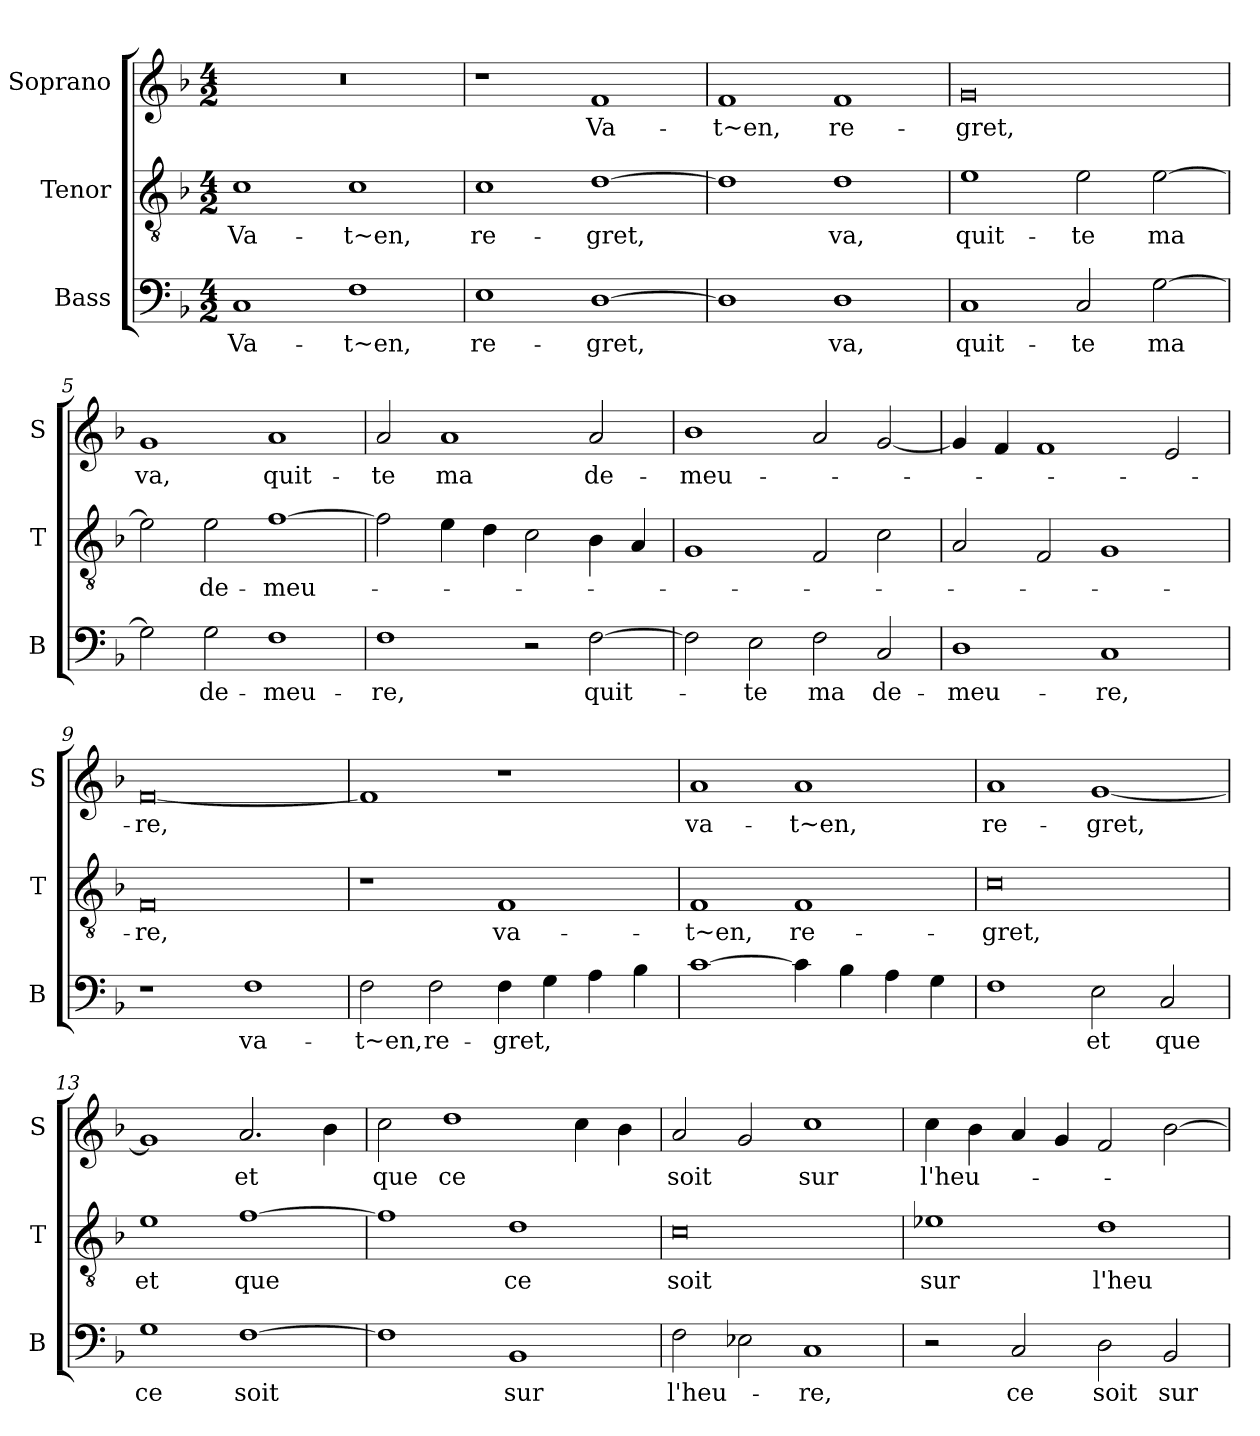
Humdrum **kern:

**kern	**text	**kern	**text	**kern	**text
*part3	*part3	*part2	*part2	*part1	*part1
*staff3	*staff3	*staff2	*staff2	*staff1	*staff1
*I"Bass	*	*I"Tenor	*	*I"Soprano	*
*I'B	*	*I'T	*	*I'S	*
*clefF4	*	*clefGv2	*	*clefG2	*
*k[b-]	*	*k[b-]	*	*k[b-]	*
*F:	*	*F:	*	*F:	*
*M4/2	*	*M4/2	*	*M4/2	*
=1	=1	=1	=1	=1	=1
!	!LO:LY:b	!	!LO:LY:b	!	!
1C	Va-	1c	Va-	0r	.
!	!LO:LY:b	!	!LO:LY:b	!	!
1F	-t~en,	1c	-t~en,	.	.
=2	=2	=2	=2	=2	=2
!	!LO:LY:b	!	!LO:LY:b	!	!
1E	re-	1c	re-	1r	.
!	!LO:LY:b	!	!LO:LY:b	!	!LO:LY:b
[1D	-gret,	[1d	-gret,	1f	Va-
=3	=3	=3	=3	=3	=3
!	!	!	!	!	!LO:LY:b
1D]	.	1d]	.	1f	-t~en,
!	!LO:LY:b	!	!LO:LY:b	!	!LO:LY:b
1D	va,	1d	va,	1f	re-
=4	=4	=4	=4	=4	=4
!	!LO:LY:b	!	!LO:LY:b	!	!LO:LY:b
1C	quit-	1e	quit-	0g	-gret,
!	!LO:LY:b	!	!LO:LY:b	!	!
2C/	-te	2e\	-te	.	.
!	!LO:LY:b	!	!LO:LY:b	!	!
[2G\	ma	[2e\	ma	.	.
=5	=5	=5	=5	=5	=5
!	!	!	!	!	!LO:LY:b
2G\]	.	2e\]	.	1g	va,
!	!LO:LY:b	!	!LO:LY:b	!	!
2G\	de-	2e\	de-	.	.
!	!LO:LY:b	!	!LO:LY:b	!	!LO:LY:b
1F	-meu-	[1f	-meu-	1a	quit-
!!LO:LB:g=z
=6	=6	=6	=6	=6	=6
!	!LO:LY:b	!	!	!	!LO:LY:b
1F	-re,	2f\]	.	2a/	-te
!	!	!	!	!	!LO:LY:b
.	.	4e\	.	1a	ma
.	.	4d\	.	.	.
2r	.	2c\	.	.	.
!	!LO:LY:b	!	!	!	!LO:LY:b
[2F\	quit-	4B-\	.	2a/	de-
.	.	4A/	.	.	.
=7	=7	=7	=7	=7	=7
!	!	!	!	!	!LO:LY:b
2F\]	.	1G	.	1b-	-meu-
!	!LO:LY:b	!	!	!	!
2E\	-te	.	.	.	.
!	!LO:LY:b	!	!	!	!
2F\	ma	2F/	.	2a/	.
!	!LO:LY:b	!	!	!	!
2C/	de-	2c\	.	[2g/	.
=8	=8	=8	=8	=8	=8
!	!LO:LY:b	!	!	!	!
1D	-meu-	2A/	.	4g/]	.
.	.	.	.	4f/	.
.	.	2F/	.	1f	.
!	!LO:LY:b	!	!	!	!
1C	-re,	1G	.	.	.
.	.	.	.	2e/	.
=9	=9	=9	=9	=9	=9
!	!	!	!LO:LY:b	!	!LO:LY:b
1r	.	0F	-re,	[0f	-re,
!	!LO:LY:b	!	!	!	!
1F	va-	.	.	.	.
=10	=10	=10	=10	=10	=10
!	!LO:LY:b	!	!	!	!
2F\	-t~en,	1r	.	1f]	.
!	!LO:LY:b	!	!	!	!
2F\	re-	.	.	.	.
!	!LO:LY:b	!	!LO:LY:b	!	!
4F\	-gret,	1F	va-	1r	.
4G\	.	.	.	.	.
4A\	.	.	.	.	.
4B-\	.	.	.	.	.
!!LO:LB:g=z
=11	=11	=11	=11	=11	=11
!	!	!	!LO:LY:b	!	!LO:LY:b
[1c	.	1F	-t~en,	1a	va-
!	!	!	!LO:LY:b	!	!LO:LY:b
4c\]	.	1F	re-	1a	-t~en,
4B-\	.	.	.	.	.
4A\	.	.	.	.	.
4G\	.	.	.	.	.
=12	=12	=12	=12	=12	=12
!	!	!	!LO:LY:b	!	!LO:LY:b
1F	.	0c	-gret,	1a	re-
!	!LO:LY:b	!	!	!	!LO:LY:b
2E\	et	.	.	[1g	-gret,
!	!LO:LY:b	!	!	!	!
2C/	que	.	.	.	.
=13	=13	=13	=13	=13	=13
!	!LO:LY:b	!	!LO:LY:b	!	!
1G	ce	1e	et	1g]	.
!	!LO:LY:b	!	!LO:LY:b	!	!LO:LY:b
[1F	soit	[1f	que	2.a/	et
.	.	.	.	4b-\	.
=14	=14	=14	=14	=14	=14
!	!	!	!	!	!LO:LY:b
1F]	.	1f]	.	2cc\	que
!	!	!	!	!	!LO:LY:b
.	.	.	.	1dd	ce
!	!LO:LY:b	!	!LO:LY:b	!	!
1BB-	sur	1d	ce	.	.
.	.	.	.	4cc\	.
.	.	.	.	4b-\	.
=15	=15	=15	=15	=15	=15
!	!LO:LY:b	!	!LO:LY:b	!	!LO:LY:b
2F\	l'heu-	0c	soit	2a/	soit
2E-X\	.	.	.	2g/	.
!	!LO:LY:b	!	!	!	!LO:LY:b
1C	-re,	.	.	1cc	sur
!!LO:LB:g=z
=16	=16	=16	=16	=16	=16
!	!	!	!LO:LY:b	!	!LO:LY:b
2r	.	1e-X	sur	4cc\	l'heu-
.	.	.	.	4b-\	.
!	!LO:LY:b	!	!	!	!
2C/	ce	.	.	4a/	.
.	.	.	.	4g/	.
!	!LO:LY:b	!	!LO:LY:b	!	!
2D\	soit	1d	l'heu-	2f/	.
!	!LO:LY:b	!	!	!	!
2BB-/	sur	.	.	[2b-\	.
=	=	=	=	=	=
*-	*-	*-	*-	*-	*-
